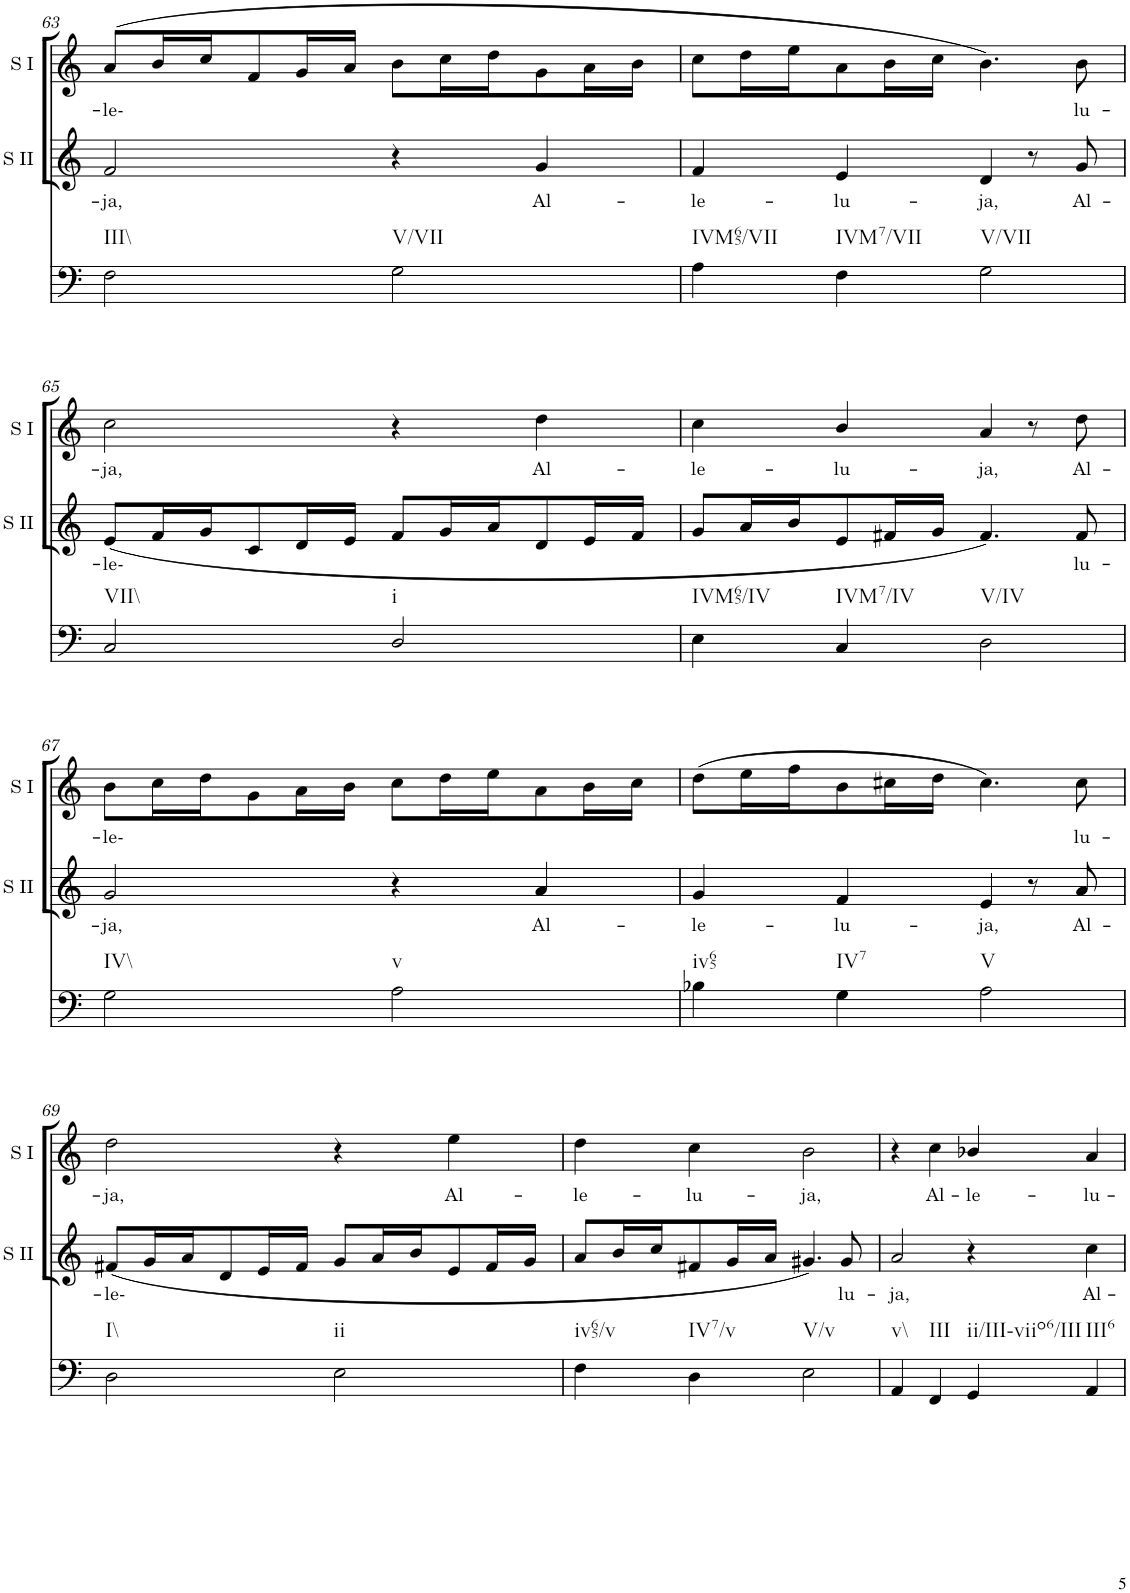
**kern	**kern	**text	**kern	**text
*part3	*part2	*part2	*part1	*part1
*staff3	*staff2	*staff2	*staff1	*staff1
*I"Continuo	*I"Soprano II	*	*I"Soprano I	*
*	*I'S II	*	*I'S I	*
!!LO:PB:g=z
*clefF4	*clefG2	*	*clefG2	*
*k[]	*k[]	*	*k[]	*
*M2/2	*M2/2	*	*M2/2	*
*met(c|)	*met(c|)	*	*met(c|)	*
=63	=63	=63	=63	=63
!LO:TX:b:t=III\\	!	!	!	!
!	!	!LO:LY:b	!	!LO:LY:b
2F\	2f/	ja,	(8a/L	le-
.	.	.	16b/L	.
.	.	.	16cc/J	.
.	.	.	8f/	.
.	.	.	16g/L	.
.	.	.	16a/JJ	.
!LO:TX:b:t=V/VII	!	!	!	!
2G\	4r	.	8b\L	.
.	.	.	16cc\L	.
.	.	.	16dd\J	.
!	!	!LO:LY:b	!	!
.	4g/	Al-	8g\	.
.	.	.	16a\L	.
.	.	.	16b\JJ	.
=64	=64	=64	=64	=64
!LO:TX:b:t=IVM65/VII	!	!	!	!
!	!	!LO:LY:b	!	!
4A\	4f/	le-	8cc\L	.
.	.	.	16dd\L	.
.	.	.	16ee\J	.
!LO:TX:b:t=IVM7/VII	!	!	!	!
!	!	!LO:LY:b	!	!
4F\	4e/	lu-	8a\	.
.	.	.	16b\L	.
.	.	.	16cc\JJ	.
!LO:TX:b:t=V/VII	!	!	!	!
!	!	!LO:LY:b	!	!
2G\	4d/	ja,	4.b\)	.
.	8r	.	.	.
!	!	!LO:LY:b	!	!LO:LY:b
.	8g/	Al-	8b\	lu-
!!LO:LB:g=z
=65	=65	=65	=65	=65
!LO:TX:b:t=VII\\	!	!	!	!
!	!	!LO:LY:b	!	!LO:LY:b
2C/	(8e/L	le-	2cc\	ja,
.	16f/L	.	.	.
.	16g/J	.	.	.
.	8c/	.	.	.
.	16d/L	.	.	.
.	16e/JJ	.	.	.
!LO:TX:b:t=i	!	!	!	!
2D/	8f/L	.	4r	.
.	16g/L	.	.	.
.	16a/J	.	.	.
!	!	!	!	!LO:LY:b
.	8d/	.	4dd\	Al-
.	16e/L	.	.	.
.	16f/JJ	.	.	.
=66	=66	=66	=66	=66
!LO:TX:b:t=IVM65/IV	!	!	!	!
!	!	!	!	!LO:LY:b
4E\	8g/L	.	4cc\	le-
.	16a/L	.	.	.
.	16b/J	.	.	.
!LO:TX:b:t=IVM7/IV	!	!	!	!
!	!	!	!	!LO:LY:b
4C/	8e/	.	4b/	lu-
.	16f#X/L	.	.	.
.	16g/JJ	.	.	.
!LO:TX:b:t=V/IV	!	!	!	!
!	!	!	!	!LO:LY:b
2D\	4.f#/)	.	4a/	ja,
.	.	.	8r	.
!	!	!LO:LY:b	!	!LO:LY:b
.	8f#/	lu-	8dd\	Al-
!!LO:LB:g=z
=67	=67	=67	=67	=67
!LO:TX:b:t=IV\\	!	!	!	!
!	!	!LO:LY:b	!	!LO:LY:b
2G\	2g/	ja,	8b\L	le-
.	.	.	16cc\L	.
.	.	.	16dd\J	.
.	.	.	8g\	.
.	.	.	16a\L	.
.	.	.	16b\JJ	.
!LO:TX:b:t=v	!	!	!	!
2A\	4r	.	8cc\L	.
.	.	.	16dd\L	.
.	.	.	16ee\J	.
!	!	!LO:LY:b	!	!
.	4a/	Al-	8a\	.
.	.	.	16b\L	.
.	.	.	16cc\JJ	.
=68	=68	=68	=68	=68
!LO:TX:b:t=iv65	!	!	!	!
!	!	!LO:LY:b	!	!
4B-X\	4g/	le-	(8dd\L	.
.	.	.	16ee\L	.
.	.	.	16ff\J	.
!LO:TX:b:t=IV7	!	!	!	!
!	!	!LO:LY:b	!	!
4G\	4f/	lu-	8b\	.
.	.	.	16cc#X\L	.
.	.	.	16dd\JJ	.
!LO:TX:b:t=V	!	!	!	!
!	!	!LO:LY:b	!	!
2A\	4e/	ja,	4.cc#\)	.
.	8r	.	.	.
!	!	!LO:LY:b	!	!LO:LY:b
.	8a/	Al-	8cc#\	lu-
!!LO:LB:g=z
=69	=69	=69	=69	=69
!LO:TX:b:t=I\\	!	!	!	!
!	!	!LO:LY:b	!	!LO:LY:b
2D\	(8f#X/L	le-	2dd\	ja,
.	16g/L	.	.	.
.	16a/J	.	.	.
.	8d/	.	.	.
.	16e/L	.	.	.
.	16f#/JJ	.	.	.
!LO:TX:b:t=ii	!	!	!	!
2E\	8g/L	.	4r	.
.	16a/L	.	.	.
.	16b/J	.	.	.
!	!	!	!	!LO:LY:b
.	8e/	.	4ee\	Al-
.	16f#/L	.	.	.
.	16g/JJ	.	.	.
=70	=70	=70	=70	=70
!LO:TX:b:t=iv65/v	!	!	!	!
!	!	!	!	!LO:LY:b
4F\	8a/L	.	4dd\	le-
.	16b/L	.	.	.
.	16cc/J	.	.	.
!LO:TX:b:t=IV7/v	!	!	!	!
!	!	!	!	!LO:LY:b
4D\	8f#X/	.	4cc\	lu-
.	16g/L	.	.	.
.	16a/JJ	.	.	.
!LO:TX:b:t=V/v	!	!	!	!
!	!	!	!	!LO:LY:b
2E\	4.g#X/)	.	2b\	ja,
!	!	!LO:LY:b	!	!
.	8g#/	lu-	.	.
=71	=71	=71	=71	=71
!LO:TX:b:t=v\\	!	!	!	!
!	!	!LO:LY:b	!	!
4AA/	2a/	ja,	4r	.
!LO:TX:b:t=III	!	!	!	!
!	!	!	!	!LO:LY:b
4FF/	.	.	4cc\	Al-
!LO:TX:b:t=ii/III-viio6/III	!	!	!	!
!	!	!	!	!LO:LY:b
4GG/	4r	.	4b-X/	le-
!LO:TX:b:t=III6	!	!	!	!
!	!	!LO:LY:b	!	!LO:LY:b
4AA/	4cc\	Al-	4a/	lu-
=	=	=	=	=
*-	*-	*-	*-	*-
